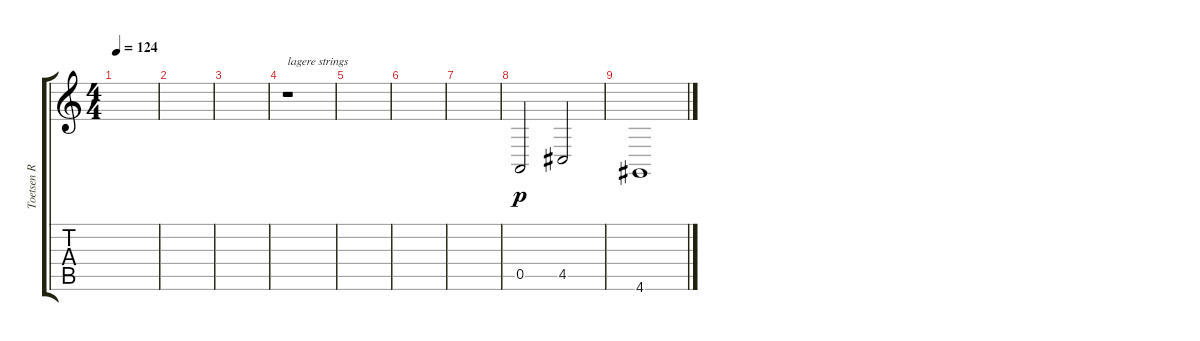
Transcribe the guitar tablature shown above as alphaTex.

\track ("Toetsen R" "Toetsen R") {instrument acousticgrandpiano}
\staff {score tabs}
\tuning (E4 B3 G3 D3 A2 E2) {hide}
\ts (4 4)
\tempo 124
\clef g2
\ks c
|
|
|
r.1{txt "lagere strings"} |
|
|
|
0.5.2{dy p instrument stringensemble2} 4.5.2 |
4.6.1
